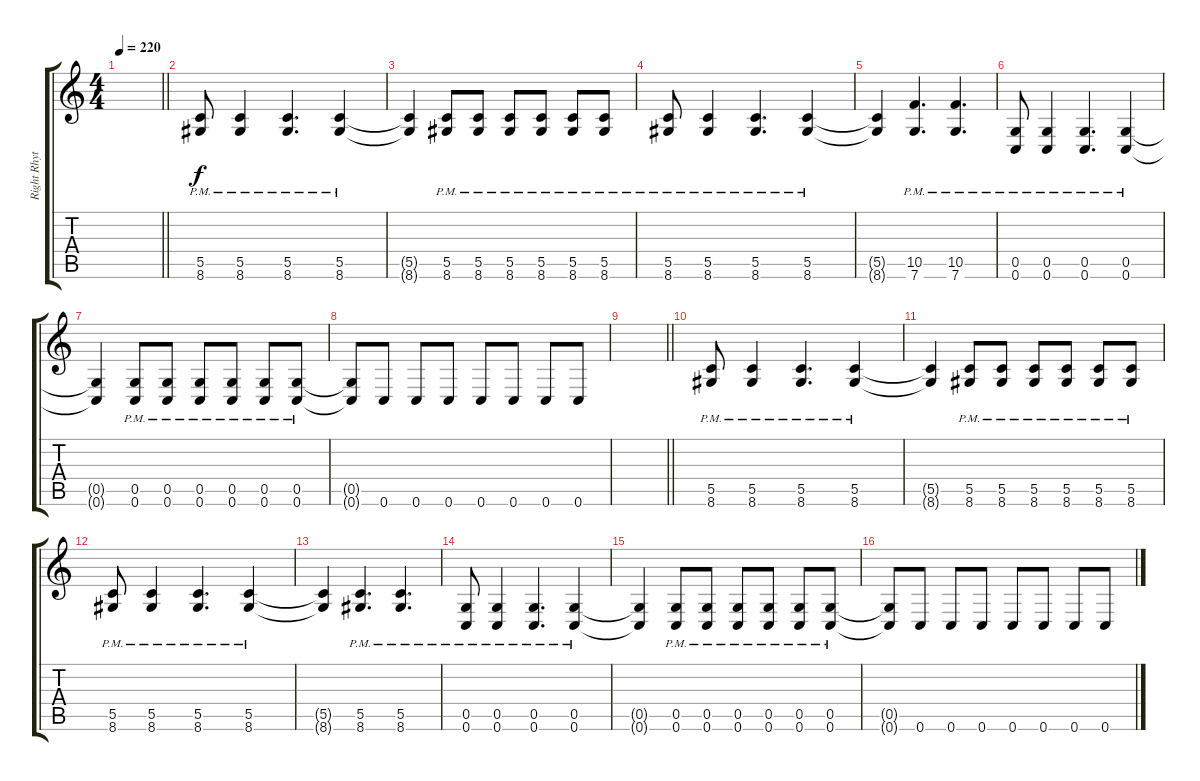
\track ("Right Rhythm" "Right Rhyt") {instrument distortionguitar}
\staff {score tabs}
\tuning (D4 A3 F3 C3 G2 C2) {hide}
\ts (4 4)
\tempo 220
\clef g2
\barLineRight lightlight
\ks c
|
\section ("" "")
(5.5{pm} 8.6{pm}).8 (5.5{pm} 8.6{pm}).4 (5.5{pm} 8.6{pm}).4{d} (5.5{pm} 8.6{pm}).4 |
(5.5{t} 8.6{t}).4 (5.5{pm} 8.6{pm}).8 (5.5{pm} 8.6{pm}).8 (5.5{pm} 8.6{pm}).8 (5.5{pm} 8.6{pm}).8 (5.5{pm} 8.6{pm}).8 (5.5{pm} 8.6{pm}).8 |
(5.5{pm} 8.6{pm}).8 (5.5{pm} 8.6{pm}).4 (5.5{pm} 8.6{pm}).4{d} (5.5{pm} 8.6{pm}).4 |
(5.5{t} 8.6{t}).4 (10.5{pm} 7.6{pm}).4{d} (10.5{pm} 7.6{pm}).4{d} |
(0.5{pm} 0.6{pm}).8 (0.5{pm} 0.6{pm}).4 (0.5{pm} 0.6{pm}).4{d} (0.5{pm} 0.6{pm}).4 |
(0.5{t} 0.6{t}).4 (0.5{pm} 0.6{pm}).8 (0.5{pm} 0.6{pm}).8 (0.5{pm} 0.6{pm}).8 (0.5{pm} 0.6{pm}).8 (0.5{pm} 0.6{pm}).8 (0.5{pm} 0.6{pm}).8 |
(0.5{t} 0.6{t}).8 0.6.8 0.6.8 0.6.8 0.6.8 0.6.8 0.6.8 0.6.8 |
\barLineRight lightlight
|
\section ("" "")
(5.5{pm} 8.6{pm}).8 (5.5{pm} 8.6{pm}).4 (5.5{pm} 8.6{pm}).4{d} (5.5{pm} 8.6{pm}).4 |
(5.5{t} 8.6{t}).4 (5.5{pm} 8.6{pm}).8 (5.5{pm} 8.6{pm}).8 (5.5{pm} 8.6{pm}).8 (5.5{pm} 8.6{pm}).8 (5.5{pm} 8.6{pm}).8 (5.5{pm} 8.6{pm}).8 |
(5.5{pm} 8.6{pm}).8 (5.5{pm} 8.6{pm}).4 (5.5{pm} 8.6{pm}).4{d} (5.5{pm} 8.6{pm}).4 |
(5.5{t} 8.6{t}).4 (5.5{pm} 8.6{pm}).4{d} (5.5{pm} 8.6{pm}).4{d} |
(0.5{pm} 0.6{pm}).8 (0.5{pm} 0.6{pm}).4 (0.5{pm} 0.6{pm}).4{d} (0.5{pm} 0.6{pm}).4 |
(0.5{t} 0.6{t}).4 (0.5{pm} 0.6{pm}).8 (0.5{pm} 0.6{pm}).8 (0.5{pm} 0.6{pm}).8 (0.5{pm} 0.6{pm}).8 (0.5{pm} 0.6{pm}).8 (0.5{pm} 0.6{pm}).8 |
(0.5{t} 0.6{t}).8 0.6.8 0.6.8 0.6.8 0.6.8 0.6.8 0.6.8 0.6.8
